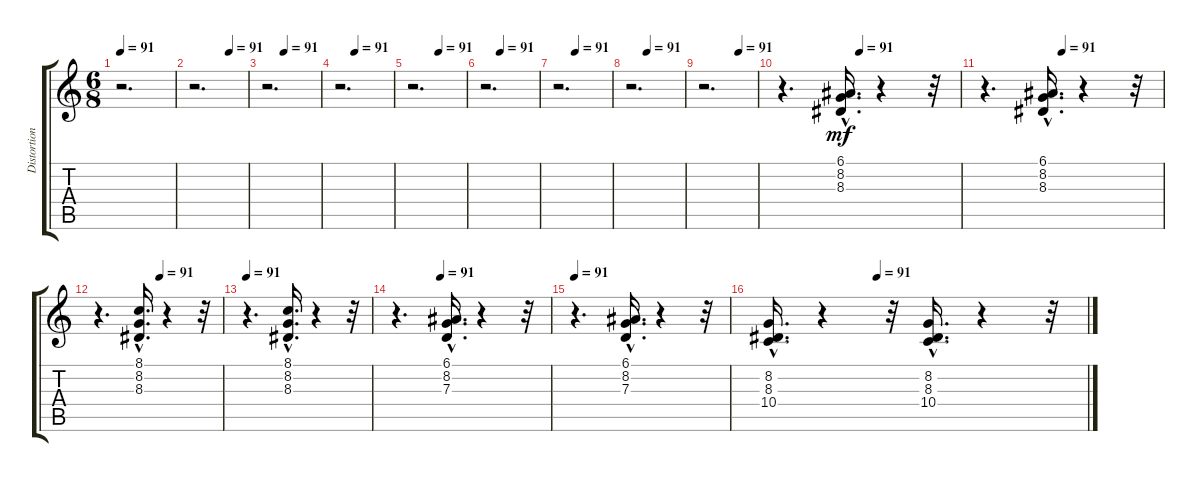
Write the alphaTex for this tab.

\track ("Distortion" "Distortion") {instrument seashore}
\staff {score tabs}
\tuning (E4 B3 G3 D3 A2 E2) {hide}
\ts (6 8)
\tempo 91
\clef g2
\ks c
r.2{d dy mf} |
\tempo (91 0.6666666666666666)
r.2{d} |
\tempo (91 0.3333333333333333)
r.2{d} |
\tempo (91 0.2916666666666667)
r.2{d} |
\tempo (91 0.5)
r.2{d} |
\tempo (91 0.2916666666666667)
r.2{d} |
\tempo (91 0.3333333333333333)
r.2{d} |
\tempo (91 0.3125)
r.2{d} |
\tempo (91 0.6666666666666666)
r.2{d} |
\tempo (91 0.4375)
r.4{d} (6.1{hac} 8.2{hac} 8.3{hac}).16{d} r.4 r.32 |
\tempo (91 0.4375)
r.4{d} (6.1{hac} 8.2{hac} 8.3{hac}).16{d} r.4 r.32 |
\tempo (91 0.5)
r.4{d} (8.1{hac} 8.2{hac} 8.3{hac}).16{d} r.4 r.32 |
\tempo 91
r.4{d} (8.1{hac} 8.2{hac} 8.3{hac}).16{d} r.4 r.32 |
\tempo (91 0.2916666666666667)
r.4{d} (6.1{hac} 8.2{hac} 7.3{hac}).16{d} r.4 r.32 |
\tempo 91
r.4{d} (6.1{hac} 8.2{hac} 7.3{hac}).16{d} r.4 r.32 |
\tempo (91 0.3333333333333333)
(8.2{hac} 8.3{hac} 10.4{hac}).16{d} r.4 r.32 (8.2{hac} 8.3{hac} 10.4{hac}).16{d} r.4 r.32
